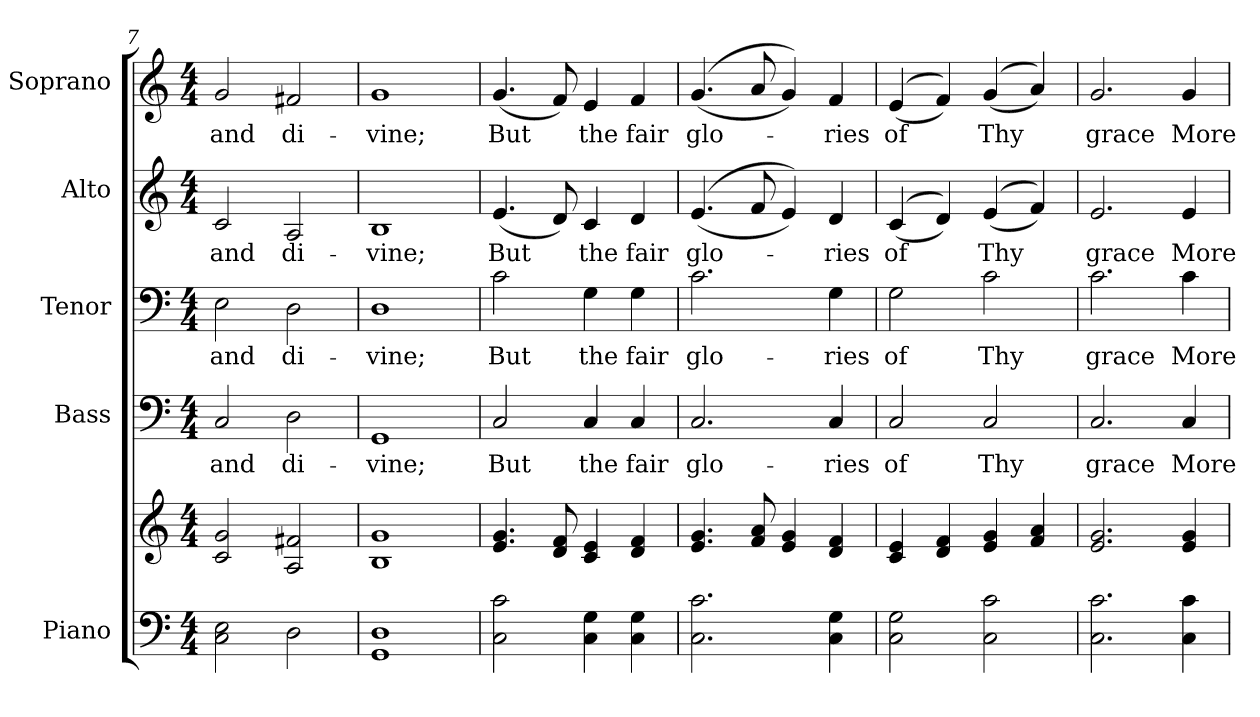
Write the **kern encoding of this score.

**kern	**kern	**kern	**text	**kern	**text	**kern	**text	**kern	**text
*part5	*part5	*part4	*part4	*part3	*part3	*part2	*part2	*part1	*part1
*staff6	*staff5	*staff4	*staff4	*staff3	*staff3	*staff2	*staff2	*staff1	*staff1
*I"Piano	*	*I"Bass	*	*I"Tenor	*	*I"Alto	*	*I"Soprano	*
*I'Pno.	*	*I'B.	*	*I'T.	*	*I'A.	*	*I'S.	*
!!LO:PB:g=z
*clefF4	*clefG2	*clefF4	*	*clefF4	*	*clefG2	*	*clefG2	*
*k[]	*k[]	*k[]	*	*k[]	*	*k[]	*	*k[]	*
*C:	*C:	*C:	*	*C:	*	*C:	*	*C:	*
*M4/4	*M4/4	*M4/4	*	*M4/4	*	*M4/4	*	*M4/4	*
=7	=7	=7	=7	=7	=7	=7	=7	=7	=7
!	!	!	!LO:LY:b:color=#000000	!	!	!	!	!	!
!	!	!	!	!	!LO:LY:b:color=#000000	!	!	!	!
!	!	!	!	!	!	!	!LO:LY:b:color=#000000	!	!
!	!	!	!	!	!	!	!	!	!LO:LY:b:color=#000000
2Ci\ 2Ei	2ci/ 2gi	2Ci/	and	2Ei\	and	2ci/	and	2gi/	and
!	!	!	!LO:LY:b:color=#000000	!	!	!	!	!	!
!	!	!	!	!	!LO:LY:b:color=#000000	!	!	!	!
!	!	!	!	!	!	!	!LO:LY:b:color=#000000	!	!
!	!	!	!	!	!	!	!	!	!LO:LY:b:color=#000000
2Di\	2Ai/ 2f#Xi	2Di\	di-	2Di\	di-	2Ai/	di-	2f#Xi/	di-
=8	=8	=8	=8	=8	=8	=8	=8	=8	=8
!	!	!	!LO:LY:b:color=#000000	!	!	!	!	!	!
!	!	!	!	!	!LO:LY:b:color=#000000	!	!	!	!
!	!	!	!	!	!	!	!LO:LY:b:color=#000000	!	!
!	!	!	!	!	!	!	!	!	!LO:LY:b:color=#000000
1GGi 1Di	1Bi 1gi	1GGi	-vine;	1Di	-vine;	1Bi	-vine;	1gi	-vine;
=9	=9	=9	=9	=9	=9	=9	=9	=9	=9
!	!	!	!LO:LY:b:color=#000000	!	!	!	!	!	!
!	!	!	!	!	!LO:LY:b:color=#000000	!	!	!	!
!	!	!	!	!	!	!	!LO:LY:b:color=#000000	!	!
!	!	!	!	!	!	!	!	!	!LO:LY:b:color=#000000
2Ci\ 2ci	4.ei/ 4.gi	2Ci/	But	2ci\	But	(4.ei/	But	(4.gi/	But
.	8di/ 8fi	.	.	.	.	8di/)	.	8fi/)	.
!	!	!	!LO:LY:b:color=#000000	!	!	!	!	!	!
!	!	!	!	!	!LO:LY:b:color=#000000	!	!	!	!
!	!	!	!	!	!	!	!LO:LY:b:color=#000000	!	!
!	!	!	!	!	!	!	!	!	!LO:LY:b:color=#000000
4Ci\ 4Gi	4ci/ 4ei	4Ci/	the	4Gi\	the	4ci/	the	4ei/	the
!	!	!	!LO:LY:b:color=#000000	!	!	!	!	!	!
!	!	!	!	!	!LO:LY:b:color=#000000	!	!	!	!
!	!	!	!	!	!	!	!LO:LY:b:color=#000000	!	!
!	!	!	!	!	!	!	!	!	!LO:LY:b:color=#000000
4Ci\ 4Gi	4di/ 4fi	4Ci/	fair	4Gi\	fair	4di/	fair	4fi/	fair
!!LO:PB:g=z
=10	=10	=10	=10	=10	=10	=10	=10	=10	=10
!	!	!	!LO:LY:b:color=#000000	!	!	!	!	!	!
!	!	!	!	!	!LO:LY:b:color=#000000	!	!	!	!
!	!	!	!	!	!	!	!LO:LY:b:color=#000000	!	!
!	!	!	!	!	!	!	!	!	!LO:LY:b:color=#000000
2.Ci\ 2.ci	4.ei/ 4.gi	2.Ci/	glo-	2.ci\	glo-	((4.ei/	glo-	((4.gi/	glo-
.	8fi/ 8ai	.	.	.	.	8fi/	.	8ai/	.
.	4ei/ 4gi	.	.	.	.	4ei/))	.	4gi/))	.
!	!	!	!LO:LY:b:color=#000000	!	!	!	!	!	!
!	!	!	!	!	!LO:LY:b:color=#000000	!	!	!	!
!	!	!	!	!	!	!	!LO:LY:b:color=#000000	!	!
!	!	!	!	!	!	!	!	!	!LO:LY:b:color=#000000
4Ci\ 4Gi	4di/ 4fi	4Ci/	-ries	4Gi\	-ries	4di/	-ries	4fi/	-ries
=11	=11	=11	=11	=11	=11	=11	=11	=11	=11
!	!	!	!LO:LY:b:color=#000000	!	!	!	!	!	!
!	!	!	!	!	!LO:LY:b:color=#000000	!	!	!	!
!	!	!	!	!	!	!	!LO:LY:b:color=#000000	!	!
!	!	!	!	!	!	!	!	!	!LO:LY:b:color=#000000
2Ci\ 2Gi	4ci/ 4ei	2Ci/	of	2Gi\	of	((4ci/	of	((4ei/	of
.	4di/ 4fi	.	.	.	.	4di/))	.	4fi/))	.
!	!	!	!LO:LY:b:color=#000000	!	!	!	!	!	!
!	!	!	!	!	!LO:LY:b:color=#000000	!	!	!	!
!	!	!	!	!	!	!	!LO:LY:b:color=#000000	!	!
!	!	!	!	!	!	!	!	!	!LO:LY:b:color=#000000
2Ci\ 2ci	4ei/ 4gi	2Ci/	Thy	2ci\	Thy	((4ei/	Thy	((4gi/	Thy
.	4fi/ 4ai	.	.	.	.	4fi/))	.	4ai/))	.
=12	=12	=12	=12	=12	=12	=12	=12	=12	=12
!	!	!	!LO:LY:b:color=#000000	!	!	!	!	!	!
!	!	!	!	!	!LO:LY:b:color=#000000	!	!	!	!
!	!	!	!	!	!	!	!LO:LY:b:color=#000000	!	!
!	!	!	!	!	!	!	!	!	!LO:LY:b:color=#000000
2.Ci\ 2.ci	2.ei/ 2.gi	2.Ci/	grace	2.ci\	grace	2.ei/	grace	2.gi/	grace
!	!	!	!LO:LY:b:color=#000000	!	!	!	!	!	!
!	!	!	!	!	!LO:LY:b:color=#000000	!	!	!	!
!	!	!	!	!	!	!	!LO:LY:b:color=#000000	!	!
!	!	!	!	!	!	!	!	!	!LO:LY:b:color=#000000
4Ci\ 4ci	4ei/ 4gi	4Ci/	More	4ci\	More	4ei/	More	4gi/	More
=	=	=	=	=	=	=	=	=	=
*-	*-	*-	*-	*-	*-	*-	*-	*-	*-
